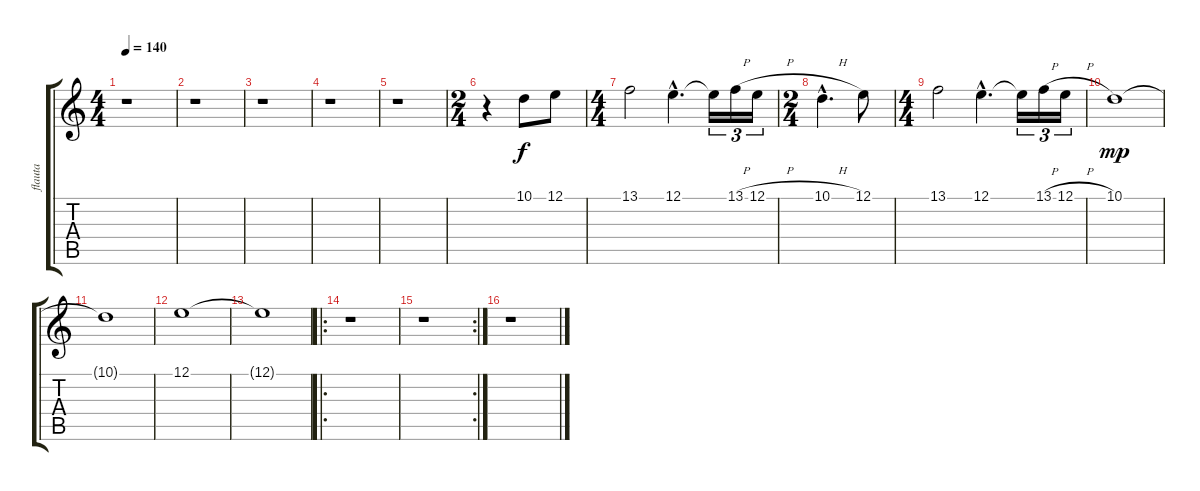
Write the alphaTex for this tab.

\track ("flauta" "flauta") {instrument oboe}
\staff {score tabs}
\tuning (E4 B3 G3 D3 A2 E2) {hide}
\ts (4 4)
\tempo 140
\clef g2
\ks c
r.1{dy f} |
r.1 |
r.1 |
r.1 |
r.1 |
\ts (2 4)
r.4 10.1.8 12.1.8 |
\ts (4 4)
13.1.2 12.1{hac}.4{d} 12.1{t}.16{tu (3 2)} 13.1{h}.16{tu (3 2)} 12.1{h}.16{tu (3 2)} |
\ts (2 4)
10.1{h hac}.4{d} 12.1.8 |
\ts (4 4)
13.1.2 12.1{hac}.4{d} 12.1{t}.16{tu (3 2)} 13.1{h}.16{tu (3 2)} 12.1{h}.16{tu (3 2)} |
10.1.1{dy mp} |
10.1{t}.1 |
12.1.1 |
12.1{t}.1 |
\ro
r.1 |
\rc 2
r.1 |
r.1
